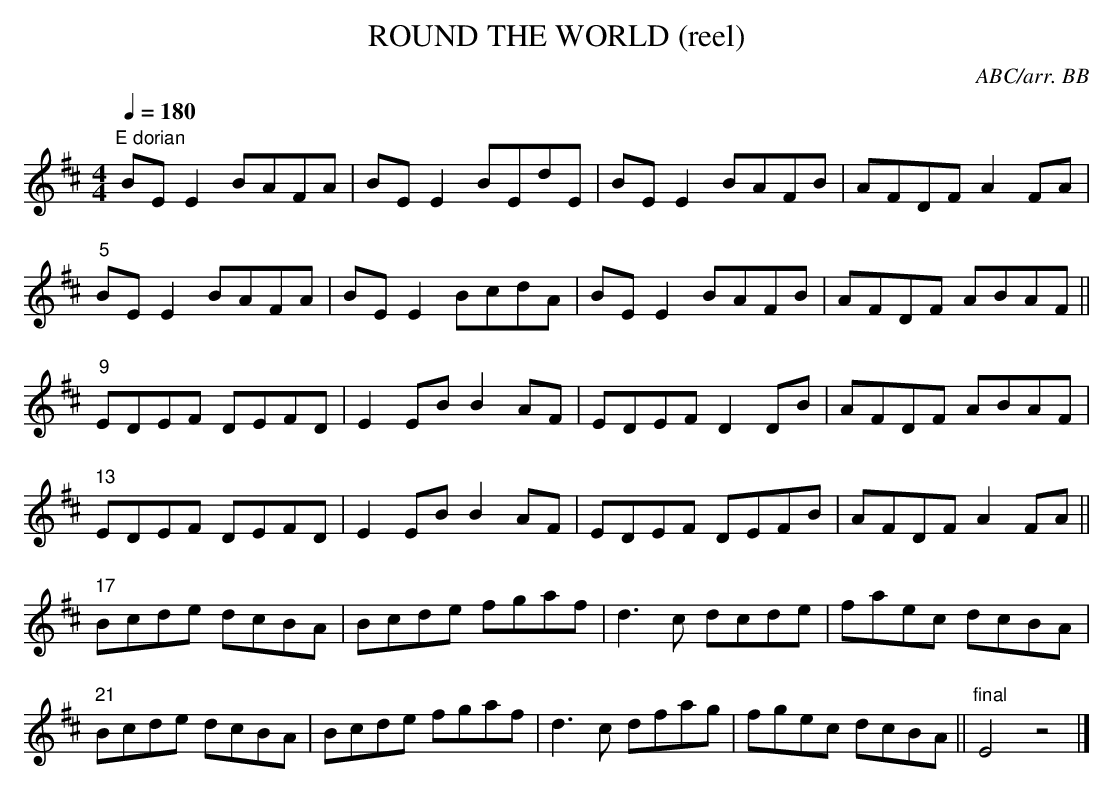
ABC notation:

X:1
T:ROUND THE WORLD (reel)
C:ABC/arr. BB
L:1/8
Q:1/4=180
M:4/4
K:D
"E dorian"
BEE2 BAFA|BEE2 BEdE|BEE2 BAFB|AFDF A2FA|
"5"BEE2 BAFA|BEE2 BcdA|BEE2 BAFB|AFDF ABAF ||
"9"EDEF DEFD|E2 EB B2 AF|EDEF D2DB|AFDF ABAF|
"13"EDEF DEFD|E2 EB B2 AF|EDEF DEFB|AFDF A2 FA ||
"17"Bcde dcBA|Bcde fgaf|d3c dcde|faec dcBA|
"21"Bcde dcBA|Bcde fgaf|d3c dfag|fgec dcBA||\
"final"E4z4|]
